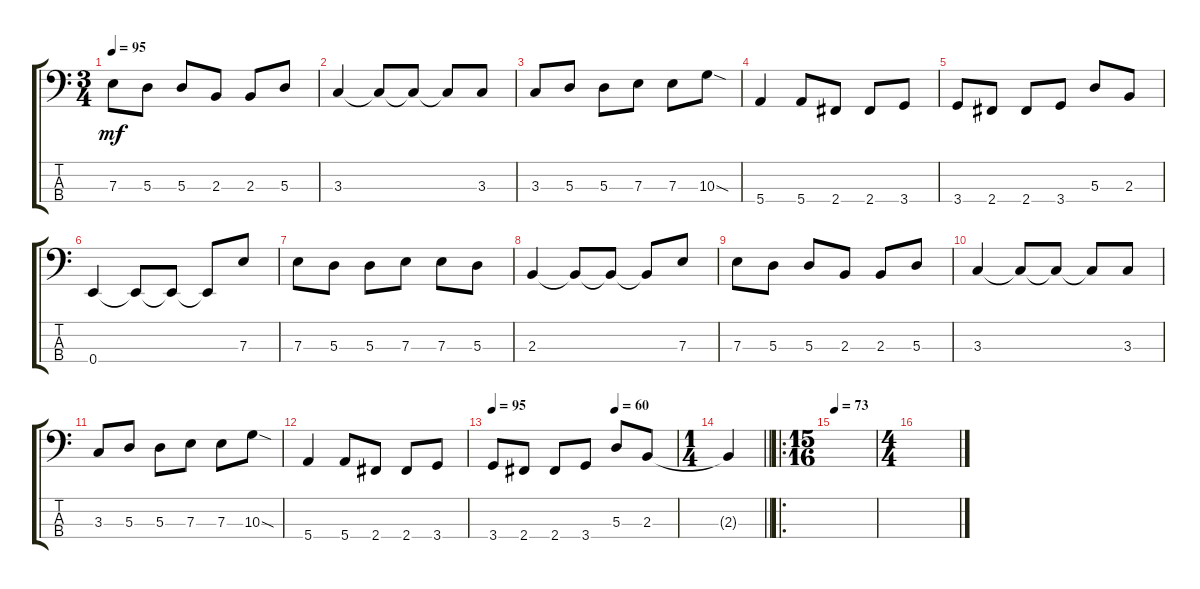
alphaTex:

\track "" {instrument electricbassfinger}
\staff {score tabs}
\tuning (G2 D2 A1 E1) {hide}
\ts (3 4)
\tempo 95
\clef f4
\ks c
7.3.8{dy mf} 5.3.8 5.3.8 2.3.8 2.3.8 5.3.8 |
3.3.4 3.3{t}.8 3.3{t}.8 3.3{t}.8 3.3.8 |
3.3.8 5.3.8 5.3.8 7.3.8 7.3.8 10.3{sod}.8 |
5.4.4 5.4.8 2.4.8 2.4.8 3.4.8 |
3.4.8 2.4.8 2.4.8 3.4.8 5.3.8 2.3.8 |
0.4.4 0.4{t}.8 0.4{t}.8 0.4{t}.8 7.3.8 |
7.3.8 5.3.8 5.3.8 7.3.8 7.3.8 5.3.8 |
2.3.4 2.3{t}.8 2.3{t}.8 2.3{t}.8 7.3.8 |
7.3.8 5.3.8 5.3.8 2.3.8 2.3.8 5.3.8 |
3.3.4 3.3{t}.8 3.3{t}.8 3.3{t}.8 3.3.8 |
3.3.8 5.3.8 5.3.8 7.3.8 7.3.8 10.3{sod}.8 |
5.4.4 5.4.8 2.4.8 2.4.8 3.4.8 |
\tempo 95
\tempo (60 0.6666666666666666)
3.4.8 2.4.8 2.4.8 3.4.8 5.3.8 2.3.8 |
\ts (1 4)
\barLineRight lightlight
2.3{t}.4 |
\ro
\ts (15 16)
\section ("" "")
\tempo 73
|
\ts (4 4)
